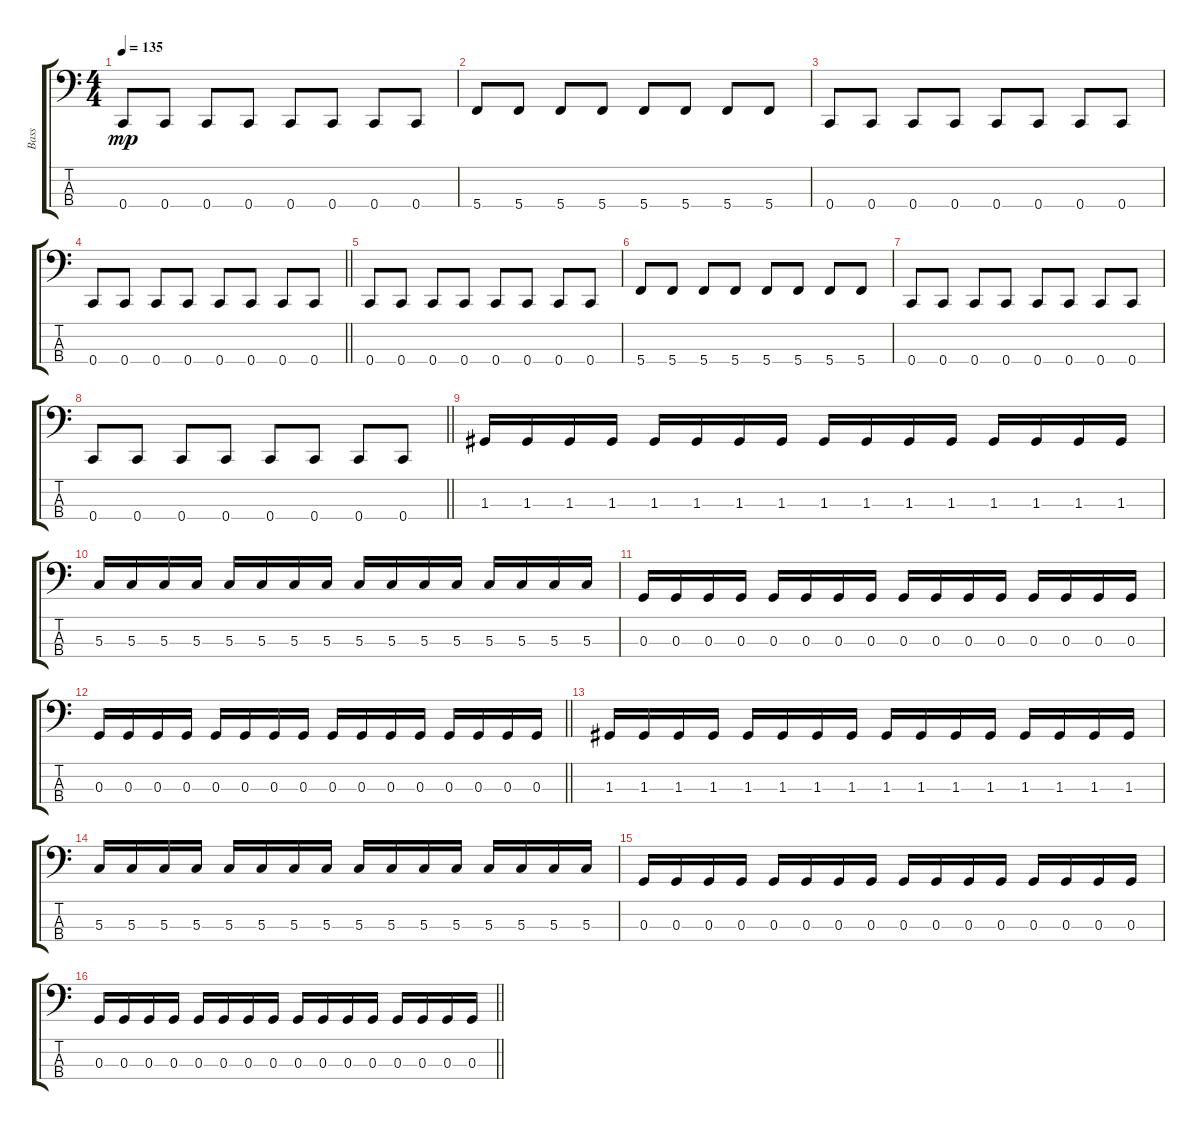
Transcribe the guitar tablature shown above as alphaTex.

\track ("Bass" "Bass") {instrument electricbassfinger}
\staff {score tabs}
\tuning (F2 C2 G1 C1) {hide}
\ts (4 4)
\tempo 135
\clef f4
\ks c
0.4.8{dy mp} 0.4.8 0.4.8 0.4.8 0.4.8 0.4.8 0.4.8 0.4.8 |
5.4.8 5.4.8 5.4.8 5.4.8 5.4.8 5.4.8 5.4.8 5.4.8 |
0.4.8 0.4.8 0.4.8 0.4.8 0.4.8 0.4.8 0.4.8 0.4.8 |
\barLineRight lightlight
0.4.8 0.4.8 0.4.8 0.4.8 0.4.8 0.4.8 0.4.8 0.4.8 |
0.4.8 0.4.8 0.4.8 0.4.8 0.4.8 0.4.8 0.4.8 0.4.8 |
5.4.8 5.4.8 5.4.8 5.4.8 5.4.8 5.4.8 5.4.8 5.4.8 |
0.4.8 0.4.8 0.4.8 0.4.8 0.4.8 0.4.8 0.4.8 0.4.8 |
\barLineRight lightlight
0.4.8 0.4.8 0.4.8 0.4.8 0.4.8 0.4.8 0.4.8 0.4.8 |
1.3.16 1.3.16 1.3.16 1.3.16 1.3.16 1.3.16 1.3.16 1.3.16 1.3.16 1.3.16 1.3.16 1.3.16 1.3.16 1.3.16 1.3.16 1.3.16 |
5.3.16 5.3.16 5.3.16 5.3.16 5.3.16 5.3.16 5.3.16 5.3.16 5.3.16 5.3.16 5.3.16 5.3.16 5.3.16 5.3.16 5.3.16 5.3.16 |
0.3.16 0.3.16 0.3.16 0.3.16 0.3.16 0.3.16 0.3.16 0.3.16 0.3.16 0.3.16 0.3.16 0.3.16 0.3.16 0.3.16 0.3.16 0.3.16 |
\barLineRight lightlight
0.3.16 0.3.16 0.3.16 0.3.16 0.3.16 0.3.16 0.3.16 0.3.16 0.3.16 0.3.16 0.3.16 0.3.16 0.3.16 0.3.16 0.3.16 0.3.16 |
1.3.16 1.3.16 1.3.16 1.3.16 1.3.16 1.3.16 1.3.16 1.3.16 1.3.16 1.3.16 1.3.16 1.3.16 1.3.16 1.3.16 1.3.16 1.3.16 |
5.3.16 5.3.16 5.3.16 5.3.16 5.3.16 5.3.16 5.3.16 5.3.16 5.3.16 5.3.16 5.3.16 5.3.16 5.3.16 5.3.16 5.3.16 5.3.16 |
0.3.16 0.3.16 0.3.16 0.3.16 0.3.16 0.3.16 0.3.16 0.3.16 0.3.16 0.3.16 0.3.16 0.3.16 0.3.16 0.3.16 0.3.16 0.3.16 |
\barLineRight lightlight
0.3.16 0.3.16 0.3.16 0.3.16 0.3.16 0.3.16 0.3.16 0.3.16 0.3.16 0.3.16 0.3.16 0.3.16 0.3.16 0.3.16 0.3.16 0.3.16
